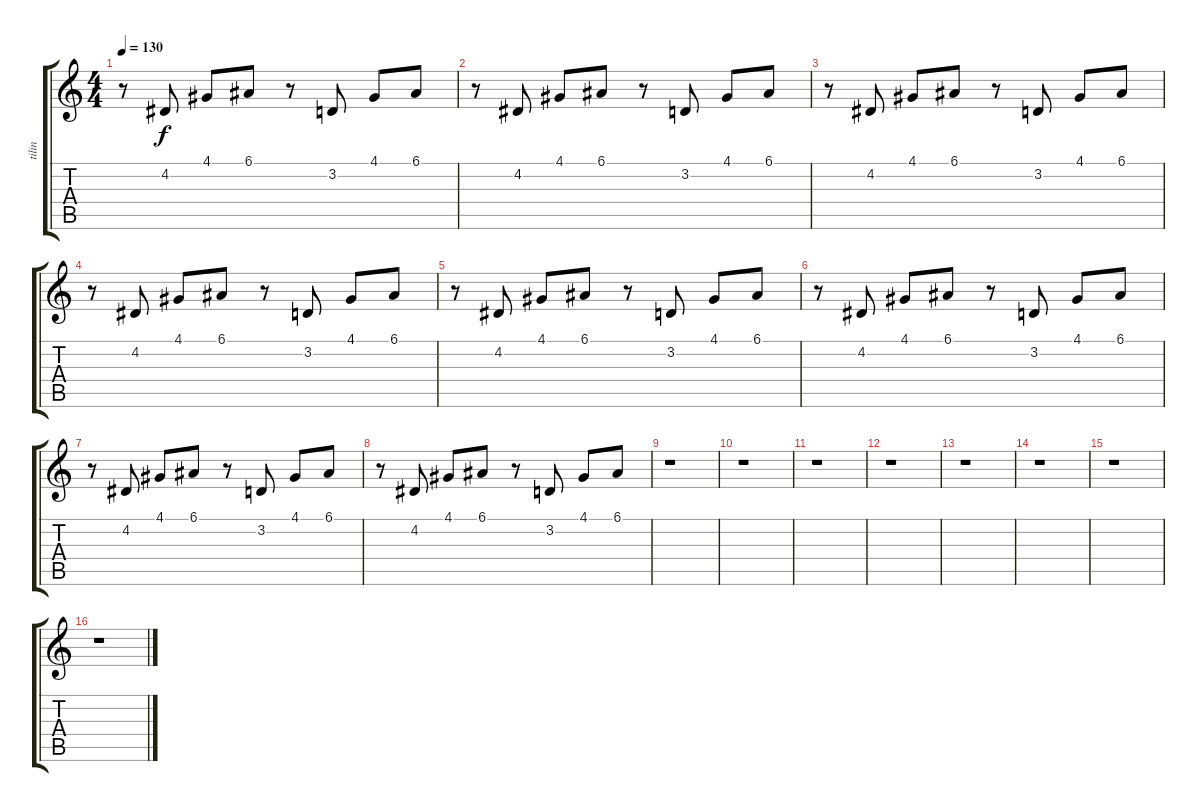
\track ("tilin" "tilin") {instrument synthdrum}
\staff {score tabs}
\tuning (E4 B3 G3 D3 A2 E2) {hide}
\ts (4 4)
\tempo 130
\clef g2
\ks c
r.8{dy f} 4.2.8 4.1.8 6.1.8 r.8 3.2.8 4.1.8 6.1.8 |
r.8 4.2.8 4.1.8 6.1.8 r.8 3.2.8 4.1.8 6.1.8 |
r.8 4.2.8 4.1.8 6.1.8 r.8 3.2.8 4.1.8 6.1.8 |
r.8 4.2.8 4.1.8 6.1.8 r.8 3.2.8 4.1.8 6.1.8 |
r.8 4.2.8 4.1.8 6.1.8 r.8 3.2.8 4.1.8 6.1.8 |
r.8 4.2.8 4.1.8 6.1.8 r.8 3.2.8 4.1.8 6.1.8 |
r.8 4.2.8 4.1.8 6.1.8 r.8 3.2.8 4.1.8 6.1.8 |
r.8 4.2.8 4.1.8 6.1.8 r.8 3.2.8 4.1.8 6.1.8 |
r.1 |
r.1 |
r.1 |
r.1 |
r.1 |
r.1 |
r.1 |
r.1
